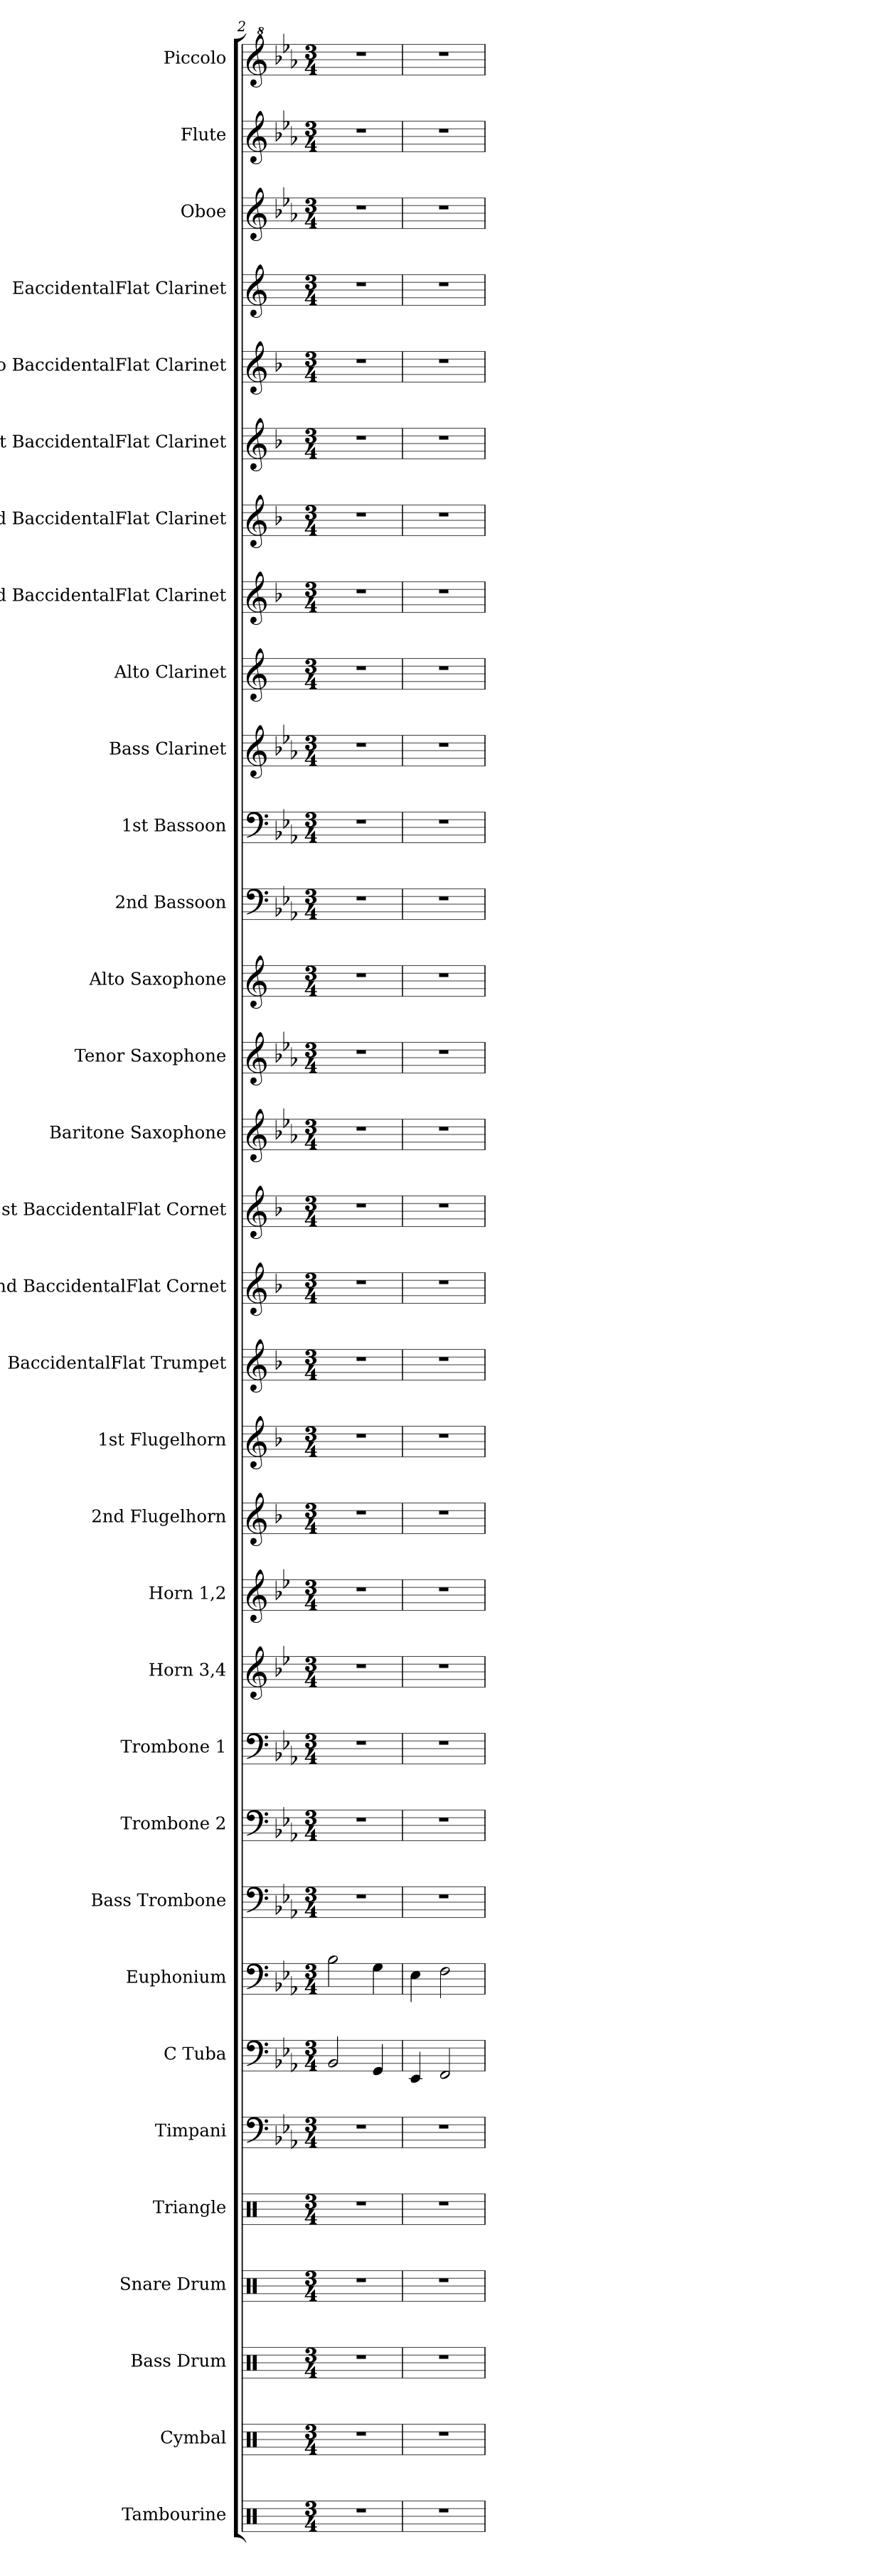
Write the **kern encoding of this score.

**kern	**kern	**kern	**kern	**kern	**kern	**kern	**kern	**kern	**kern	**kern	**kern	**kern	**kern	**kern	**kern	**kern	**kern	**kern	**kern	**kern	**kern	**kern	**kern	**kern	**kern	**kern	**kern	**kern	**kern	**kern	**kern	**kern
*part33	*part32	*part31	*part30	*part29	*part28	*part27	*part26	*part25	*part24	*part23	*part22	*part21	*part20	*part19	*part18	*part17	*part16	*part15	*part14	*part13	*part12	*part11	*part10	*part9	*part8	*part7	*part6	*part5	*part4	*part3	*part2	*part1
*staff33	*staff32	*staff31	*staff30	*staff29	*staff28	*staff27	*staff26	*staff25	*staff24	*staff23	*staff22	*staff21	*staff20	*staff19	*staff18	*staff17	*staff16	*staff15	*staff14	*staff13	*staff12	*staff11	*staff10	*staff9	*staff8	*staff7	*staff6	*staff5	*staff4	*staff3	*staff2	*staff1
*I"Tambourine	*I"Cymbal	*I"Bass Drum	*I"Snare Drum	*I"Triangle	*I"Timpani	*I"C Tuba	*I"Euphonium	*I"Bass Trombone	*I"Trombone 2	*I"Trombone 1	*I"Horn 3,4	*I"Horn 1,2	*I"2nd Flugelhorn	*I"1st Flugelhorn	*I"BaccidentalFlat Trumpet	*I"2nd BaccidentalFlat Cornet	*I"1st BaccidentalFlat Cornet	*I"Baritone Saxophone	*I"Tenor Saxophone	*I"Alto Saxophone	*I"2nd Bassoon	*I"1st Bassoon	*I"Bass Clarinet	*I"Alto Clarinet	*I"3rd BaccidentalFlat Clarinet	*I"2nd BaccidentalFlat Clarinet	*I"1st BaccidentalFlat Clarinet	*I"Solo BaccidentalFlat Clarinet	*I"EaccidentalFlat Clarinet	*I"Oboe	*I"Flute	*I"Piccolo
*I'Tamb.	*I'Cym.	*I'B. Dr.	*I'Sn. Dr.	*I'Trgl.	*I'Timp.	*I'C Tu.	*I'Eu.	*I'B. Trb.	*I'Trb. 2	*I'Trb. 1	*I'Hn. 3,4	*I'Hn. 1,2	*I'2nd Flghn.	*I'1st Flghn.	*I'BaccidentalFlat Tpt.	*I'2nd BaccidentalFlat Cnt.	*I'1st BaccidentalFlat Cnt.	*I'Bar. Sax.	*I'T. Sax.	*I'A. Sax.	*I'2nd Bsn.	*I'1st Bsn.	*I'B. Cl.	*I'A. Cl.	*I'3rd BaccidentalFlat Cl.	*I'2nd BaccidentalFlat Cl.	*I'1st BaccidentalFlat Cl.	*I'Solo BaccidentalFlat Cl.	*I'EaccidentalFlat Cl.	*I'Ob.	*I'Fl.	*I'Picc.
*clefX	*clefX	*clefX	*clefX	*clefX	*clefF4	*clefF4	*clefF4	*clefF4	*clefF4	*clefF4	*clefG2	*clefG2	*clefG2	*clefG2	*clefG2	*clefG2	*clefG2	*clefG2	*clefG2	*clefG2	*clefF4	*clefF4	*clefG2	*clefG2	*clefG2	*clefG2	*clefG2	*clefG2	*clefG2	*clefG2	*clefG2	*clefG^2
*	*	*	*	*	*	*	*	*	*	*	*ITrd4c7	*ITrd4c7	*ITrd1c2	*ITrd1c2	*ITrd1c2	*ITrd1c2	*ITrd1c2	*ITrd12c21	*ITrd8c14	*ITrd5c9	*	*	*ITrd8c14	*ITrd1c2	*ITrd1c2	*ITrd1c2	*ITrd1c2	*ITrd1c2	*ITrd-2c-3	*	*	*ITrd-7c-12
*k[]	*k[]	*k[]	*k[]	*k[]	*k[b-e-a-]	*k[b-e-a-]	*k[b-e-a-]	*k[b-e-a-]	*k[b-e-a-]	*k[b-e-a-]	*k[b-e-a-]	*k[b-e-a-]	*k[b-e-a-]	*k[b-e-a-]	*k[b-e-a-]	*k[b-e-a-]	*k[b-e-a-]	*k[b-e-a-]	*k[b-e-a-]	*k[b-e-a-]	*k[b-e-a-]	*k[b-e-a-]	*k[b-e-a-]	*k[b-e-]	*k[b-e-a-]	*k[b-e-a-]	*k[b-e-a-]	*k[b-e-a-]	*k[b-e-a-]	*k[b-e-a-]	*k[b-e-a-]	*k[b-e-a-]
*M3/4	*M3/4	*M3/4	*M3/4	*M3/4	*M3/4	*M3/4	*M3/4	*M3/4	*M3/4	*M3/4	*M3/4	*M3/4	*M3/4	*M3/4	*M3/4	*M3/4	*M3/4	*M3/4	*M3/4	*M3/4	*M3/4	*M3/4	*M3/4	*M3/4	*M3/4	*M3/4	*M3/4	*M3/4	*M3/4	*M3/4	*M3/4	*M3/4
=2	=2	=2	=2	=2	=2	=2	=2	=2	=2	=2	=2	=2	=2	=2	=2	=2	=2	=2	=2	=2	=2	=2	=2	=2	=2	=2	=2	=2	=2	=2	=2	=2
2.r	2.r	2.r	2.r	2.r	2.r	2BB-/	2B-\	2.r	2.r	2.r	2.r	2.r	2.r	2.r	2.r	2.r	2.r	2.r	2.r	2.r	2.r	2.r	2.r	2.r	2.r	2.r	2.r	2.r	2.r	2.r	2.r	2.r
.	.	.	.	.	.	4GG/	4G\	.	.	.	.	.	.	.	.	.	.	.	.	.	.	.	.	.	.	.	.	.	.	.	.	.
=3	=3	=3	=3	=3	=3	=3	=3	=3	=3	=3	=3	=3	=3	=3	=3	=3	=3	=3	=3	=3	=3	=3	=3	=3	=3	=3	=3	=3	=3	=3	=3	=3
2.r	2.r	2.r	2.r	2.r	2.r	4EE-/	4E-\	2.r	2.r	2.r	2.r	2.r	2.r	2.r	2.r	2.r	2.r	2.r	2.r	2.r	2.r	2.r	2.r	2.r	2.r	2.r	2.r	2.r	2.r	2.r	2.r	2.r
.	.	.	.	.	.	2FF/	2F\	.	.	.	.	.	.	.	.	.	.	.	.	.	.	.	.	.	.	.	.	.	.	.	.	.
=	=	=	=	=	=	=	=	=	=	=	=	=	=	=	=	=	=	=	=	=	=	=	=	=	=	=	=	=	=	=	=	=
*-	*-	*-	*-	*-	*-	*-	*-	*-	*-	*-	*-	*-	*-	*-	*-	*-	*-	*-	*-	*-	*-	*-	*-	*-	*-	*-	*-	*-	*-	*-	*-	*-
